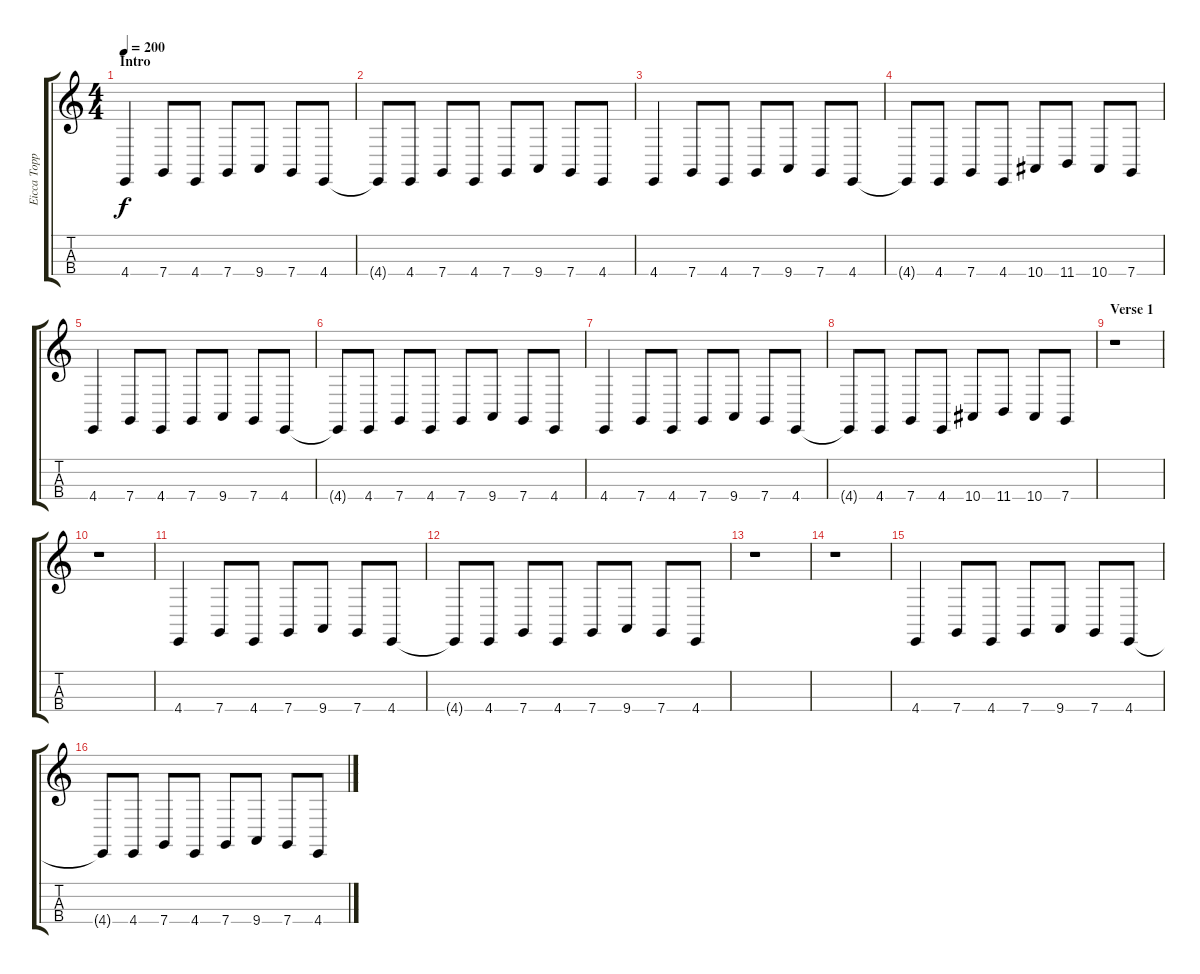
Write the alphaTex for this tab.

\track ("Eicca Toppinen" "Eicca Topp") {instrument cello}
\staff {score tabs}
\tuning (G3 D3 G2 C2) {hide}
\ts (4 4)
\section ("" "Intro")
\tempo 200
\clef g2
\ks c
4.4.4{dy f instrument cello} 7.4.8 4.4.8 7.4.8 9.4.8 7.4.8 4.4.8 |
4.4{t}.8 4.4.8 7.4.8 4.4.8 7.4.8 9.4.8 7.4.8 4.4.8 |
4.4.4 7.4.8 4.4.8 7.4.8 9.4.8 7.4.8 4.4.8 |
4.4{t}.8 4.4.8 7.4.8 4.4.8 10.4.8 11.4.8 10.4.8 7.4.8 |
4.4.4 7.4.8 4.4.8 7.4.8 9.4.8 7.4.8 4.4.8 |
4.4{t}.8 4.4.8 7.4.8 4.4.8 7.4.8 9.4.8 7.4.8 4.4.8 |
4.4.4 7.4.8 4.4.8 7.4.8 9.4.8 7.4.8 4.4.8 |
4.4{t}.8 4.4.8 7.4.8 4.4.8 10.4.8 11.4.8 10.4.8 7.4.8 |
\section ("" "Verse 1")
r.1 |
r.1 |
4.4.4 7.4.8 4.4.8 7.4.8 9.4.8 7.4.8 4.4.8 |
4.4{t}.8 4.4.8 7.4.8 4.4.8 7.4.8 9.4.8 7.4.8 4.4.8 |
r.1 |
r.1 |
4.4.4 7.4.8 4.4.8 7.4.8 9.4.8 7.4.8 4.4.8 |
4.4{t}.8 4.4.8 7.4.8 4.4.8 7.4.8 9.4.8 7.4.8 4.4.8
